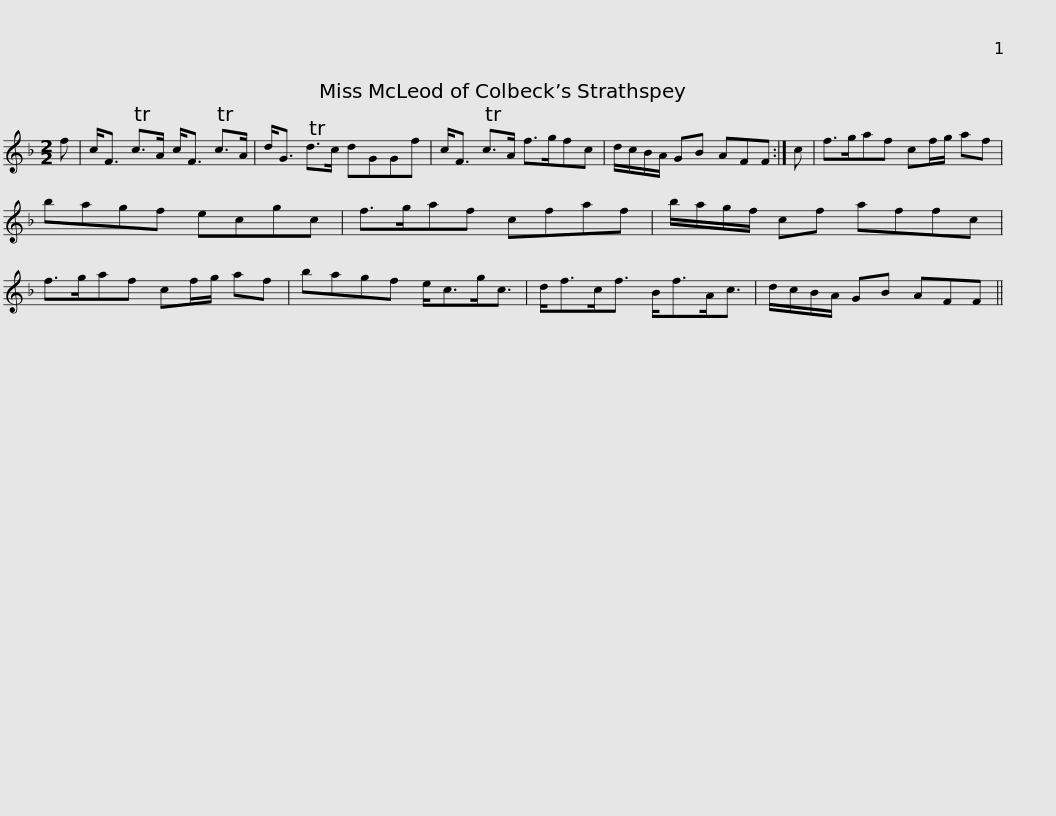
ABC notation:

X:1
L:1/8
M:2/2
I:linebreak $
K:F
V:1 treble
V:1
 f | c<F Tc>A c<F Tc>A | d<G Td>c dGGf | c<F Tc>A f>gfc | d/c/B/A/ GB AFF :| %5
 c |$ f>gaf cf/g/ af | bagf ecgc | f>gaf cfaf | b/a/g/f/ cf affc |$ %10
 f>gaf cf/g/ af | bagf e<cg<c | d<fc<f B<fA<c | d/c/B/A/ GB AFF || %14
